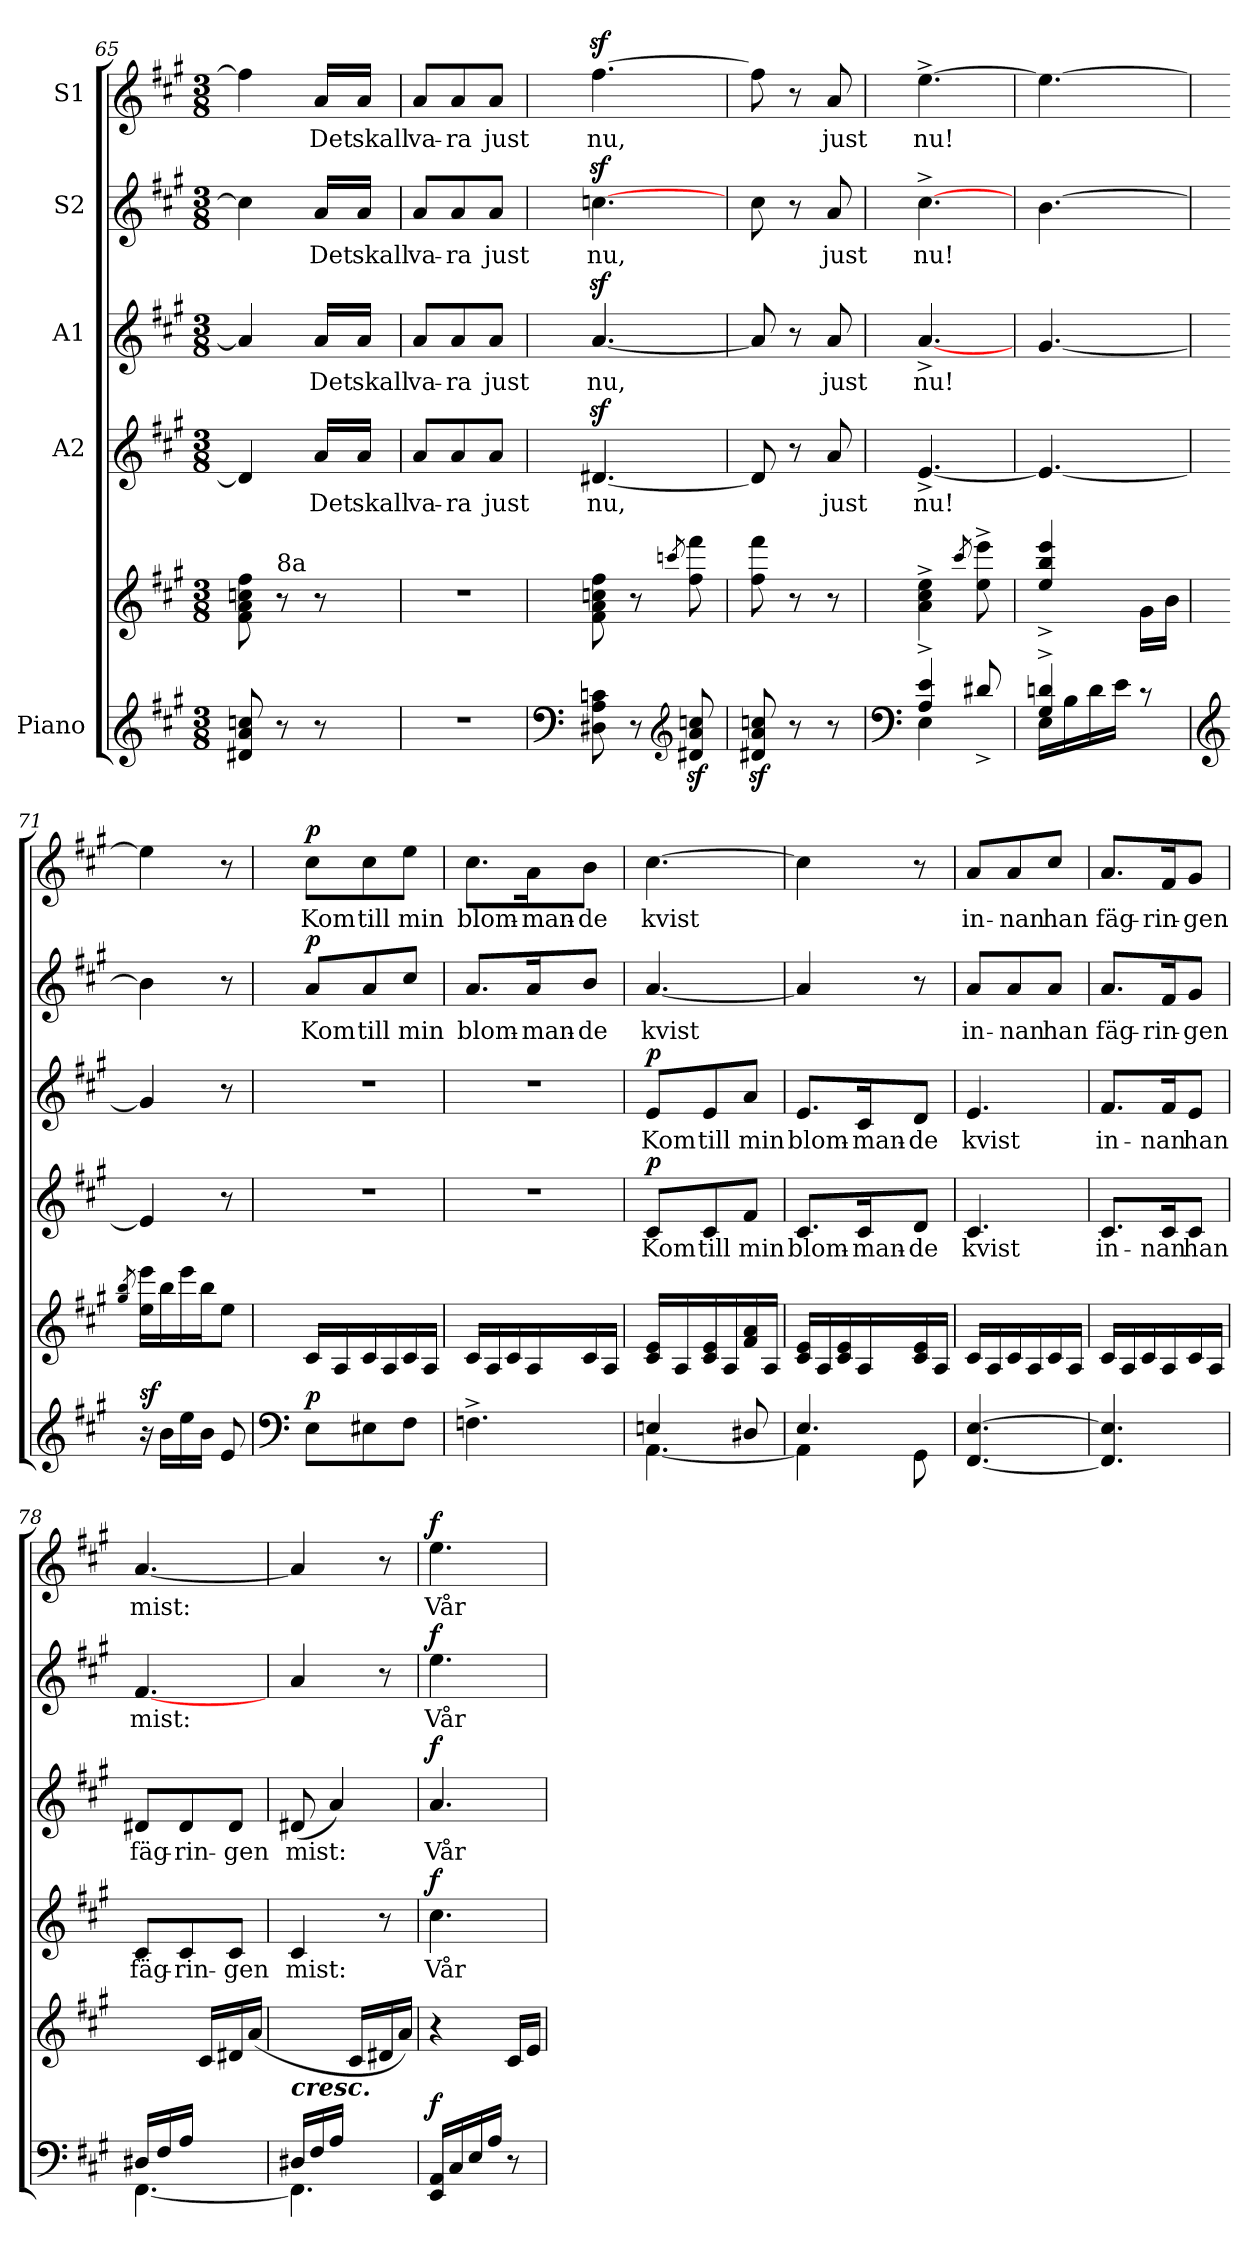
**kern	**kern	**dynam	**kern	**text	**dynam	**kern	**text	**dynam	**kern	**text	**dynam	**kern	**text	**dynam
*part5	*part5	*part5	*part4	*part4	*part4	*part3	*part3	*part3	*part2	*part2	*part2	*part1	*part1	*part1
*staff6	*staff5	*staff5/6	*staff4	*staff4	*staff4	*staff3	*staff3	*staff3	*staff2	*staff2	*staff2	*staff1	*staff1	*staff1
*I"Piano	*	*	*I"A2	*	*	*I"A1	*	*	*I"S2	*	*	*I"S1	*	*
*clefG2	*clefG2	*	*clefG2	*	*	*clefG2	*	*	*clefG2	*	*	*clefG2	*	*
*k[f#c#g#]	*k[f#c#g#]	*	*k[f#c#g#]	*	*	*k[f#c#g#]	*	*	*k[f#c#g#]	*	*	*k[f#c#g#]	*	*
*A:	*A:	*	*A:	*	*	*A:	*	*	*A:	*	*	*A:	*	*
*M3/8	*M3/8	*	*M3/8	*	*	*M3/8	*	*	*M3/8	*	*	*M3/8	*	*
=65	=65	=65	=65	=65	=65	=65	=65	=65	=65	=65	=65	=65	=65	=65
8d#X/ 8a/ 8ccn/	8f#\ 8a\ 8ccn\ 8ff#\	.	4d#/]	.	.	4a/]	.	.	4cc\]	.	.	4ff#\]	.	.
!	!LO:TX:a:t=8a	!	!	!	!	!	!	!	!	!	!	!	!	!
8r	8r	.	.	.	.	.	.	.	.	.	.	.	.	.
!	!	!	!	!LO:LY:b	!	!	!LO:LY:b	!	!	!LO:LY:b	!	!	!LO:LY:b	!
8r	8r	.	16a/LL	Det	.	16a/LL	Det	.	16a/LL	Det	.	16a/LL	Det	.
!	!	!	!	!LO:LY:b	!	!	!LO:LY:b	!	!	!LO:LY:b	!	!	!LO:LY:b	!
.	.	.	16a/JJ	skall	.	16a/JJ	skall	.	16a/JJ	skall	.	16a/JJ	skall	.
=66	=66	=66	=66	=66	=66	=66	=66	=66	=66	=66	=66	=66	=66	=66
!	!	!	!	!LO:LY:b	!	!	!LO:LY:b	!	!	!LO:LY:b	!	!	!LO:LY:b	!
4.r	4.r	.	8a/L	va-	.	8a/L	va-	.	8a/L	va-	.	8a/L	va-	.
!	!	!	!	!LO:LY:b	!	!	!LO:LY:b	!	!	!LO:LY:b	!	!	!LO:LY:b	!
.	.	.	8a/	-ra	.	8a/	-ra	.	8a/	-ra	.	8a/	-ra	.
!	!	!	!	!LO:LY:b	!	!	!LO:LY:b	!	!	!LO:LY:b	!	!	!LO:LY:b	!
.	.	.	8a/J	just	.	8a/J	just	.	8a/J	just	.	8a/J	just	.
=67	=67	=67	=67	=67	=67	=67	=67	=67	=67	=67	=67	=67	=67	=67
*clefF4	*	*	*	*	*	*	*	*	*	*	*	*	*	*
!	!	!	!	!LO:LY:b	!	!	!LO:LY:b	!	!	!LO:LY:b	!	!	!LO:LY:b	!
8D#X\ 8A\ 8cn\	8f#\ 8a\ 8ccn\ 8ff#\	.	[4.d#Xz>/	nu,	.	[4.az>/	nu,	.	[4.ccnz>\	nu,	.	[4.ff#z>\	nu,	.
8r	8r	.	.	.	.	.	.	.	.	.	.	.	.	.
*clefG2	*	*	*	*	*	*	*	*	*	*	*	*	*	*
.	8qcccn/	.	.	.	.	.	.	.	.	.	.	.	.	.
8d#X/z> 8a/z> 8ccn/z>	8ff#\ 8fff#\	.	.	.	.	.	.	.	.	.	.	.	.	.
=68	=68	=68	=68	=68	=68	=68	=68	=68	=68	=68	=68	=68	=68	=68
8d#X/z> 8a/z> 8ccn/z>	8ff#\ 8fff#\	.	8d#/]	.	.	8a/]	.	.	8cc#\	.	.	8ff#\]	.	.
8r	8r	.	8r	.	.	8r	.	.	8r	.	.	8r	.	.
!	!	!	!	!LO:LY:b	!	!	!LO:LY:b	!	!	!LO:LY:b	!	!	!LO:LY:b	!
8r	8r	.	8a/	just	.	8a/	just	.	8a/	just	.	8a/	just	.
=69	=69	=69	=69	=69	=69	=69	=69	=69	=69	=69	=69	=69	=69	=69
*clefF4	*	*	*	*	*	*	*	*	*	*	*	*	*	*
*^	*	*	*	*	*	*	*	*	*	*	*	*	*	*
!	!	!	!	!	!LO:LY:b	!	!	!LO:LY:b	!	!	!LO:LY:b	!	!	!LO:LY:b	!
4A/^> 4e/^>	4E\	4a\^> 4cc#i\^> 4ee\^>	.	[4.e^</	nu!	.	[4.a^</	nu!	.	[4.cc#i^>\	nu!	.	[4.ee^>\	nu!	.
.	.	8qccc#i/	.	.	.	.	.	.	.	.	.	.	.	.	.
8d#X^>/	8ryy	8ee\^> 8eee\^>	.	.	.	.	.	.	.	.	.	.	.	.	.
!!LO:PB:g=z
=70	=70	=70	=70	=70	=70	=70	=70	=70	=70	=70	=70	=70	=70	=70	=70
*	*	*^	*	*	*	*	*	*	*	*	*	*	*	*	*
4G#/^> 4dni/^>	16E\LL	4ee/^> 4bb/^> 4eee/^>	4ryy	.	4.e/_	.	.	[4.g#/	.	.	[4.b\	.	.	4.ee\_	.	.
.	(>16B\	.	.	.	.	.	.	.	.	.	.	.	.	.	.	.
.	16d\	.	.	.	.	.	.	.	.	.	.	.	.	.	.	.
.	16e\JJ	.	.	.	.	.	.	.	.	.	.	.	.	.	.	.
8rc	8ryy	8ryy	16g#\LL	.	.	.	.	.	.	.	.	.	.	.	.	.
.	.	.	16b\JJ	.	.	.	.	.	.	.	.	.	.	.	.	.
*v	*v	*	*	*	*	*	*	*	*	*	*	*	*	*	*	*
*	*v	*v	*	*	*	*	*	*	*	*	*	*	*	*	*
=71	=71	=71	=71	=71	=71	=71	=71	=71	=71	=71	=71	=71	=71	=71
*clefG2	*	*	*	*	*	*	*	*	*	*	*	*	*	*
.	8qgg#/ 8qbb/	.	.	.	.	.	.	.	.	.	.	.	.	.
!	!	!LO:DY:a=2	!	!	!	!	!	!	!	!	!	!	!	!
16r	16ee\ 16eee\LL	sf	4e/]	.	.	4g#/]	.	.	4b\]	.	.	4ee\]	.	.
16b\LL	16bb\	.	.	.	.	.	.	.	.	.	.	.	.	.
16ee\	16eee\	.	.	.	.	.	.	.	.	.	.	.	.	.
16b\JJ	16bb\J	.	.	.	.	.	.	.	.	.	.	.	.	.
8e/	8ee\J)	.	8r	.	.	8r	.	.	8r	.	.	8r	.	.
=72	=72	=72	=72	=72	=72	=72	=72	=72	=72	=72	=72	=72	=72	=72
*clefF4	*	*	*	*	*	*	*	*	*	*	*	*	*	*
!	!	!LO:DY:a=2	!	!	!	!	!	!	!	!LO:LY:b	!LO:DY:a	!	!LO:LY:b	!LO:DY:a
8E\L	16c#/LL	p	4.r	.	.	4.r	.	.	8a/L	Kom	p	8cc#\L	Kom	p
.	16A/	.	.	.	.	.	.	.	.	.	.	.	.	.
!	!	!	!	!	!	!	!	!	!	!LO:LY:b	!	!	!LO:LY:b	!
8E#X\	16c#/	.	.	.	.	.	.	.	8a/	till	.	8cc#\	till	.
.	16A/	.	.	.	.	.	.	.	.	.	.	.	.	.
!	!	!	!	!	!	!	!	!	!	!LO:LY:b	!	!	!LO:LY:b	!
8F#\J	16c#/	.	.	.	.	.	.	.	8cc#/J	min	.	8ee\J	min	.
.	16A/JJ	.	.	.	.	.	.	.	.	.	.	.	.	.
=73	=73	=73	=73	=73	=73	=73	=73	=73	=73	=73	=73	=73	=73	=73
!	!	!	!	!	!	!	!	!	!	!LO:LY:b	!	!	!LO:LY:b	!
4.Fn^>\	16c#/LL	.	4.r	.	.	4.r	.	.	8.a/L	blom-	.	8.cc#\L	blom-	.
.	16A/	.	.	.	.	.	.	.	.	.	.	.	.	.
.	16c#/	.	.	.	.	.	.	.	.	.	.	.	.	.
!	!	!	!	!	!	!	!	!	!	!LO:LY:b	!	!	!LO:LY:b	!
.	16A/	.	.	.	.	.	.	.	16a/k	-man-	.	16a\k	-man-	.
!	!	!	!	!	!	!	!	!	!	!LO:LY:b	!	!	!LO:LY:b	!
.	16c#/	.	.	.	.	.	.	.	8b/J	-de	.	8b\J	-de	.
.	16A/JJ	.	.	.	.	.	.	.	.	.	.	.	.	.
=74	=74	=74	=74	=74	=74	=74	=74	=74	=74	=74	=74	=74	=74	=74
*^	*	*	*	*	*	*	*	*	*	*	*	*	*	*
!	!	!	!	!	!LO:LY:b	!LO:DY:a	!	!LO:LY:b	!LO:DY:a	!	!LO:LY:b	!	!	!LO:LY:b	!
4Eni/	[<4.AA\	16c#/ 16e/LL	.	8c#/L	Kom	p	8e/L	Kom	p	[4.a/	kvist	.	[4.cc#\	kvist	.
.	.	16A/	.	.	.	.	.	.	.	.	.	.	.	.	.
!	!	!	!	!	!LO:LY:b	!	!	!LO:LY:b	!	!	!	!	!	!	!
.	.	16c#/ 16e/	.	8c#/	till	.	8e/	till	.	.	.	.	.	.	.
.	.	16A/	.	.	.	.	.	.	.	.	.	.	.	.	.
!	!	!	!	!	!LO:LY:b	!	!	!LO:LY:b	!	!	!	!	!	!	!
8D#X/	.	16f#/ 16a/	.	8f#/J	min	.	8a/J	min	.	.	.	.	.	.	.
.	.	16A/JJ	.	.	.	.	.	.	.	.	.	.	.	.	.
=75	=75	=75	=75	=75	=75	=75	=75	=75	=75	=75	=75	=75	=75	=75	=75
!	!	!	!	!	!LO:LY:b	!	!	!LO:LY:b	!	!	!	!	!	!	!
4.E/	4AA\]	16c#/ 16e/LL	.	8.c#/L	blom-	.	8.e/L	blom-	.	4a/]	.	.	4cc#\]	.	.
.	.	16A/	.	.	.	.	.	.	.	.	.	.	.	.	.
.	.	16c#/ 16e/	.	.	.	.	.	.	.	.	.	.	.	.	.
!	!	!	!	!	!LO:LY:b	!	!	!LO:LY:b	!	!	!	!	!	!	!
.	.	16A/	.	16c#/k	-man-	.	16c#/k	-man-	.	.	.	.	.	.	.
!	!	!	!	!	!LO:LY:b	!	!	!LO:LY:b	!	!	!	!	!	!	!
.	8GG#\	16c#/ 16e/	.	8d/J	-de	.	8d/J	-de	.	8r	.	.	8r	.	.
.	.	16A/JJ	.	.	.	.	.	.	.	.	.	.	.	.	.
*v	*v	*	*	*	*	*	*	*	*	*	*	*	*	*	*
!!LO:LB:g=z
=76	=76	=76	=76	=76	=76	=76	=76	=76	=76	=76	=76	=76	=76	=76
!	!	!	!	!LO:LY:b	!	!	!LO:LY:b	!	!	!LO:LY:b	!	!	!LO:LY:b	!
[4.FF#/ [4.E/	16c#/LL	.	4.c#/	kvist	.	4.e/	kvist	.	8a/L	in-	.	8a/L	in-	.
.	16A/	.	.	.	.	.	.	.	.	.	.	.	.	.
!	!	!	!	!	!	!	!	!	!	!LO:LY:b	!	!	!LO:LY:b	!
.	16c#/	.	.	.	.	.	.	.	8a/	-nan	.	8a/	-nan	.
.	16A/	.	.	.	.	.	.	.	.	.	.	.	.	.
!	!	!	!	!	!	!	!	!	!	!LO:LY:b	!	!	!LO:LY:b	!
.	16c#/	.	.	.	.	.	.	.	8a/J	han	.	8cc#/J	han	.
.	16A/JJ	.	.	.	.	.	.	.	.	.	.	.	.	.
=77	=77	=77	=77	=77	=77	=77	=77	=77	=77	=77	=77	=77	=77	=77
!	!	!	!	!LO:LY:b	!	!	!LO:LY:b	!	!	!LO:LY:b	!	!	!LO:LY:b	!
4.FF#/] 4.E/]	16c#/LL	.	8.c#/L	in-	.	8.f#/L	in-	.	8.a/L	fäg-	.	8.a/L	fäg-	.
.	16A/	.	.	.	.	.	.	.	.	.	.	.	.	.
.	16c#/	.	.	.	.	.	.	.	.	.	.	.	.	.
!	!	!	!	!LO:LY:b	!	!	!LO:LY:b	!	!	!LO:LY:b	!	!	!LO:LY:b	!
.	16A/	.	16c#/k	-nan	.	16f#/k	-nan	.	16f#/k	-rin-	.	16f#/k	-rin-	.
!	!	!	!	!LO:LY:b	!	!	!LO:LY:b	!	!	!LO:LY:b	!	!	!LO:LY:b	!
.	16c#/	.	8c#/J	han	.	8e/J	han	.	8g#/J	-gen	.	8g#/J	-gen	.
.	16A/JJ	.	.	.	.	.	.	.	.	.	.	.	.	.
=78	=78	=78	=78	=78	=78	=78	=78	=78	=78	=78	=78	=78	=78	=78
*^	*	*	*	*	*	*	*	*	*	*	*	*	*	*
!	!	!	!	!	!LO:LY:b	!	!	!LO:LY:b	!	!	!LO:LY:b	!	!	!LO:LY:b	!
(>16D#X/LL	[<4.FF#\	8ryy	.	8c#/L	fäg-	.	8d#X/L	fäg-	.	[4.f#/	mist:	.	[4.a/	mist:	.
16F#/	.	.	.	.	.	.	.	.	.	.	.	.	.	.	.
!	!	!	!	!	!LO:LY:b	!	!	!LO:LY:b	!	!	!	!	!	!	!
16A/JJ	.	16ryy	.	8c#/	-rin-	.	8d#/	-rin-	.	.	.	.	.	.	.
16ryy	.	16c#/LL	.	.	.	.	.	.	.	.	.	.	.	.	.
!	!	!	!	!	!LO:LY:b	!	!	!LO:LY:b	!	!	!	!	!	!	!
8ryy	.	16d#X/	.	8c#/J	-gen	.	8d#/J	-gen	.	.	.	.	.	.	.
.	.	(16a/JJ	.	.	.	.	.	.	.	.	.	.	.	.	.
=79	=79	=79	=79	=79	=79	=79	=79	=79	=79	=79	=79	=79	=79	=79	=79
!LO:TX:a:Bi:t=cresc.	!	!	!	!	!	!	!	!	!	!	!	!	!	!	!
!	!	!	!	!	!LO:LY:b	!	!	!LO:LY:b	!	!	!	!	!	!	!
(>16D#X/LL	4.FF#\]	8ryy	.	4c#/	mist:	.	(<8d#X/	mist:	.	4a/	.	.	4a/]	.	.
16F#/	.	.	.	.	.	.	.	.	.	.	.	.	.	.	.
16A/JJ	.	16ryy	.	.	.	.	4a/)	.	.	.	.	.	.	.	.
16ryy	.	16c#/LL	.	.	.	.	.	.	.	.	.	.	.	.	.
8ryy	.	16d#X/	.	8r	.	.	.	.	.	8r	.	.	8r	.	.
.	.	16a/JJ)	.	.	.	.	.	.	.	.	.	.	.	.	.
*v	*v	*	*	*	*	*	*	*	*	*	*	*	*	*	*
=80	=80	=80	=80	=80	=80	=80	=80	=80	=80	=80	=80	=80	=80	=80
!	!	!LO:DY:a=2	!	!LO:LY:b	!LO:DY:a	!	!LO:LY:b	!LO:DY:a	!	!LO:LY:b	!LO:DY:a	!	!LO:LY:b	!LO:DY:a
16EE/ 16AA/LL	4r	f	4.cc#\	Vår-	f	4.a/	Vår-	f	4.ee\	Vår-	f	4.ee\	Vår-	f
16C#/	.	.	.	.	.	.	.	.	.	.	.	.	.	.
16E/	.	.	.	.	.	.	.	.	.	.	.	.	.	.
16A/JJ	.	.	.	.	.	.	.	.	.	.	.	.	.	.
8r	16c#/LL	.	.	.	.	.	.	.	.	.	.	.	.	.
.	16e/JJ)	.	.	.	.	.	.	.	.	.	.	.	.	.
=	=	=	=	=	=	=	=	=	=	=	=	=	=	=
*-	*-	*-	*-	*-	*-	*-	*-	*-	*-	*-	*-	*-	*-	*-
